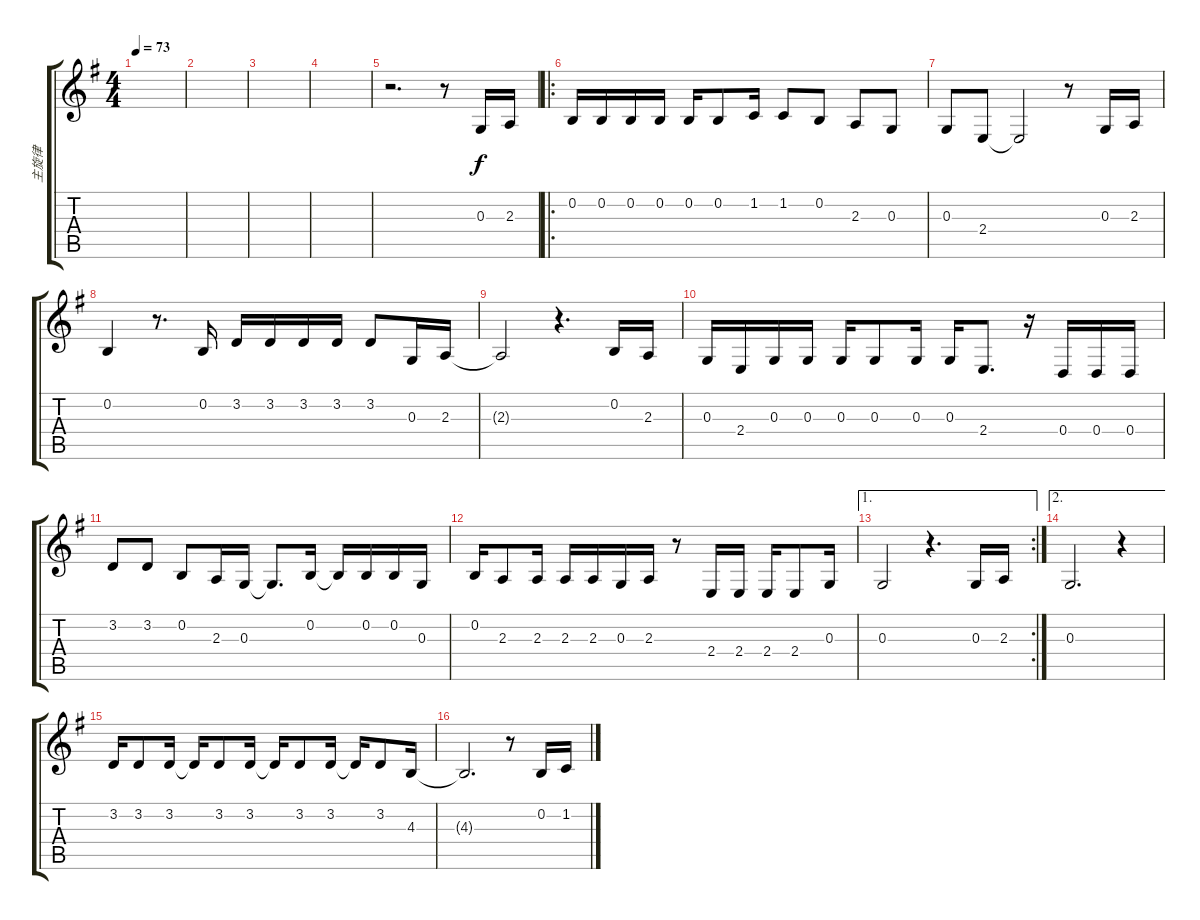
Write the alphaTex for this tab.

\track ("主旋律" "主旋律") {instrument harmonica}
\staff {score tabs}
\tuning (E4 B3 G3 D3 A2 E2) {hide}
\ts (4 4)
\tempo 73
\clef g2
\ks g
|
|
|
|
r.2{d} r.8 0.3.16 2.3.16 |
\ro
0.2.16 0.2.16 0.2.16 0.2.16 0.2.16{txt ""} 0.2.8 1.2.16 1.2.8 0.2.8 2.3.8 0.3.8 |
0.3.8 2.4.8 2.4{t}.2 r.8 0.3.16 2.3.16 |
0.2.4 r.8{d} 0.2.16 3.2.16 3.2.16 3.2.16 3.2.16 3.2.8 0.3.16 2.3.16 |
2.3{t}.2 r.4{d} 0.2.16 2.3.16 |
0.3.16 2.4.16 0.3.16 0.3.16 0.3.16 0.3.8 0.3.16 0.3.16 2.4.8{d} r.16 0.4.16 0.4.16 0.4.16 |
3.2.8 3.2.8 0.2.8 2.3.16 0.3.16 0.3{t}.8{d} 0.2.16 0.2{t}.16 0.2.16 0.2.16 0.3.16 |
0.2.16 2.3.8 2.3.16 2.3.16 2.3.16 0.3.16 2.3.16 r.8 2.4.16 2.4.16 2.4.16 2.4.8 0.3.16 |
\ae 1
\rc 2
0.3.2 r.4{d} 0.3.16 2.3.16 |
\ae 2
0.3.2{d} r.4 |
3.2.16 3.2.8 3.2.16 3.2{t}.16 3.2.8 3.2.16 3.2{t}.16 3.2.8 3.2.16 3.2{t}.16 3.2.8 4.3.16 |
4.3{t}.2{d} r.8 0.2.16 1.2.16
